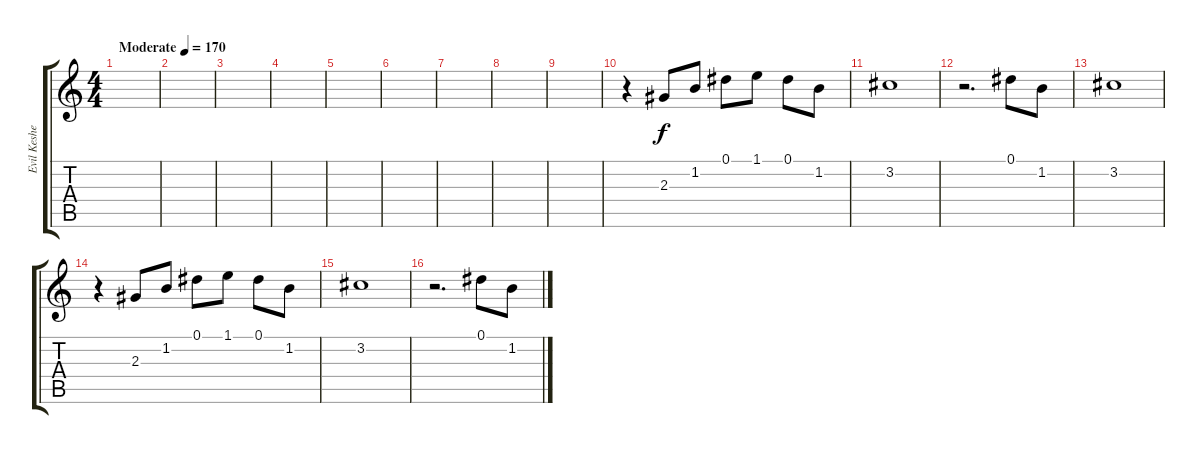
\track ("Evil Keshet guitar2" "Evil Keshe") {instrument overdrivenguitar}
\staff {score tabs}
\tuning (Eb4 Bb3 Gb3 Db3 Ab2 Eb2) {hide}
\ts (4 4)
\tempo (170 "Moderate")
\clef g2
\ks c
|
|
|
|
|
|
|
|
|
r.4 2.3.8 1.2.8 0.1.8 1.1.8 0.1.8 1.2.8 |
3.2.1 |
r.2{d} 0.1.8 1.2.8 |
3.2.1 |
r.4 2.3.8 1.2.8 0.1.8 1.1.8 0.1.8 1.2.8 |
3.2.1 |
r.2{d} 0.1.8 1.2.8
